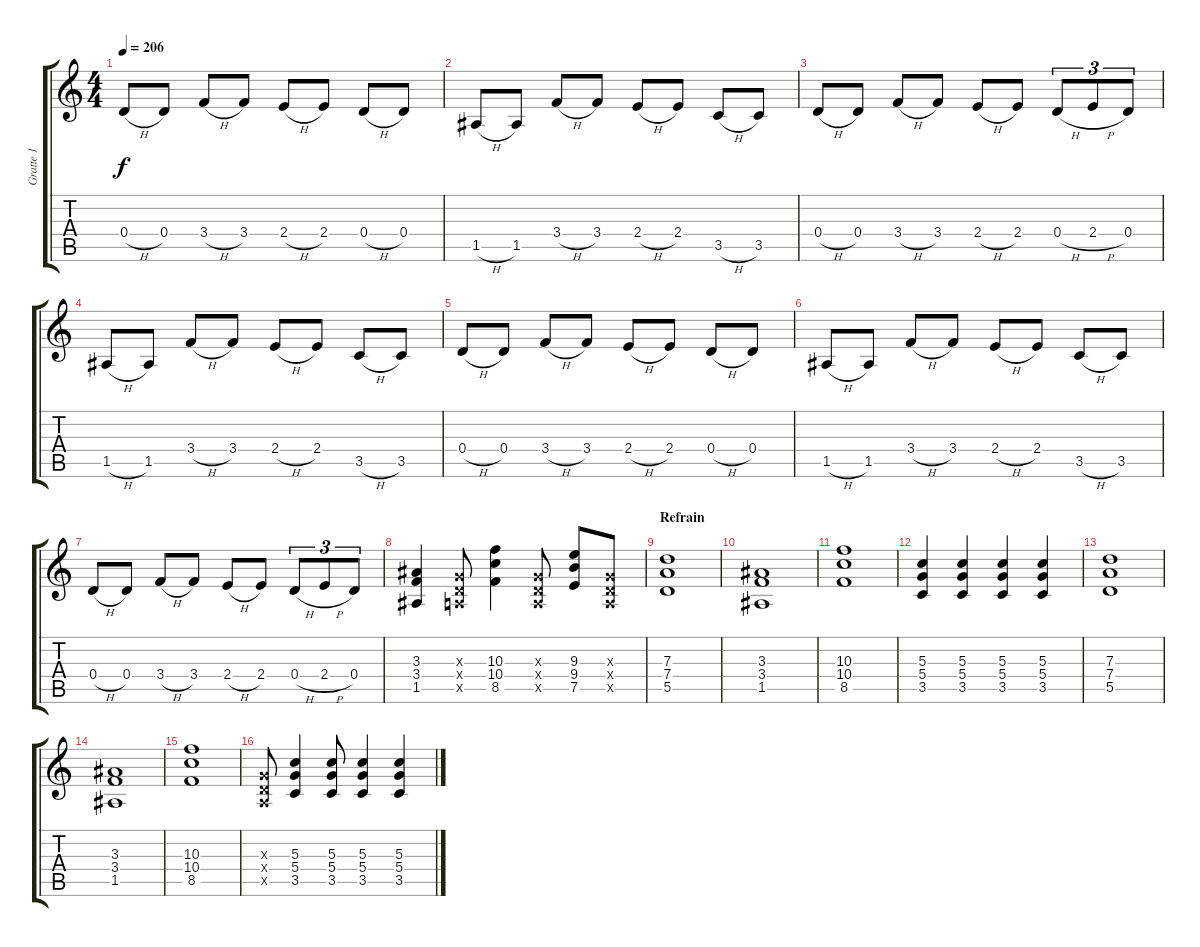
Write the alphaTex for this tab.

\track ("Gratte 1" "Gratte 1") {instrument overdrivenguitar}
\staff {score tabs}
\tuning (E4 B3 G3 D3 A2 E2) {hide}
\ts (4 4)
\tempo 206
\clef g2
\ks c
0.4{h}.8{dy f} 0.4.8 3.4{h}.8 3.4.8 2.4{h}.8 2.4.8 0.4{h}.8 0.4.8 |
1.5{h}.8 1.5.8 3.4{h}.8 3.4.8 2.4{h}.8 2.4.8 3.5{h}.8 3.5.8 |
0.4{h}.8 0.4.8 3.4{h}.8 3.4.8 2.4{h}.8 2.4.8 0.4{h}.8{tu (3 2)} 2.4{h}.8{tu (3 2)} 0.4.8{tu (3 2)} |
1.5{h}.8 1.5.8 3.4{h}.8 3.4.8 2.4{h}.8 2.4.8 3.5{h}.8 3.5.8 |
0.4{h}.8 0.4.8 3.4{h}.8 3.4.8 2.4{h}.8 2.4.8 0.4{h}.8 0.4.8 |
1.5{h}.8 1.5.8 3.4{h}.8 3.4.8 2.4{h}.8 2.4.8 3.5{h}.8 3.5.8 |
0.4{h}.8 0.4.8 3.4{h}.8 3.4.8 2.4{h}.8 2.4.8 0.4{h}.8{tu (3 2)} 2.4{h}.8{tu (3 2)} 0.4.8{tu (3 2)} |
(3.3 3.4 1.5).4 (0.3{x} 0.4{x} 0.5{x}).8 (10.3 10.4 8.5).4 (0.3{x} 0.4{x} 0.5{x}).8 (9.3 9.4 7.5).8 (0.3{x} 0.4{x} 0.5{x}).8 |
\section ("" "Refrain")
(7.3 7.4 5.5).1 |
(3.3 3.4 1.5).1 |
(10.3 10.4 8.5).1 |
(5.3 5.4 3.5).4 (5.3 5.4 3.5).4 (5.3 5.4 3.5).4 (5.3 5.4 3.5).4 |
(7.3 7.4 5.5).1 |
(3.3 3.4 1.5).1 |
(10.3 10.4 8.5).1 |
(0.3{x} 0.4{x} 0.5{x}).8 (5.3 5.4 3.5).4 (5.3 5.4 3.5).8 (5.3 5.4 3.5).4 (5.3 5.4 3.5).4
